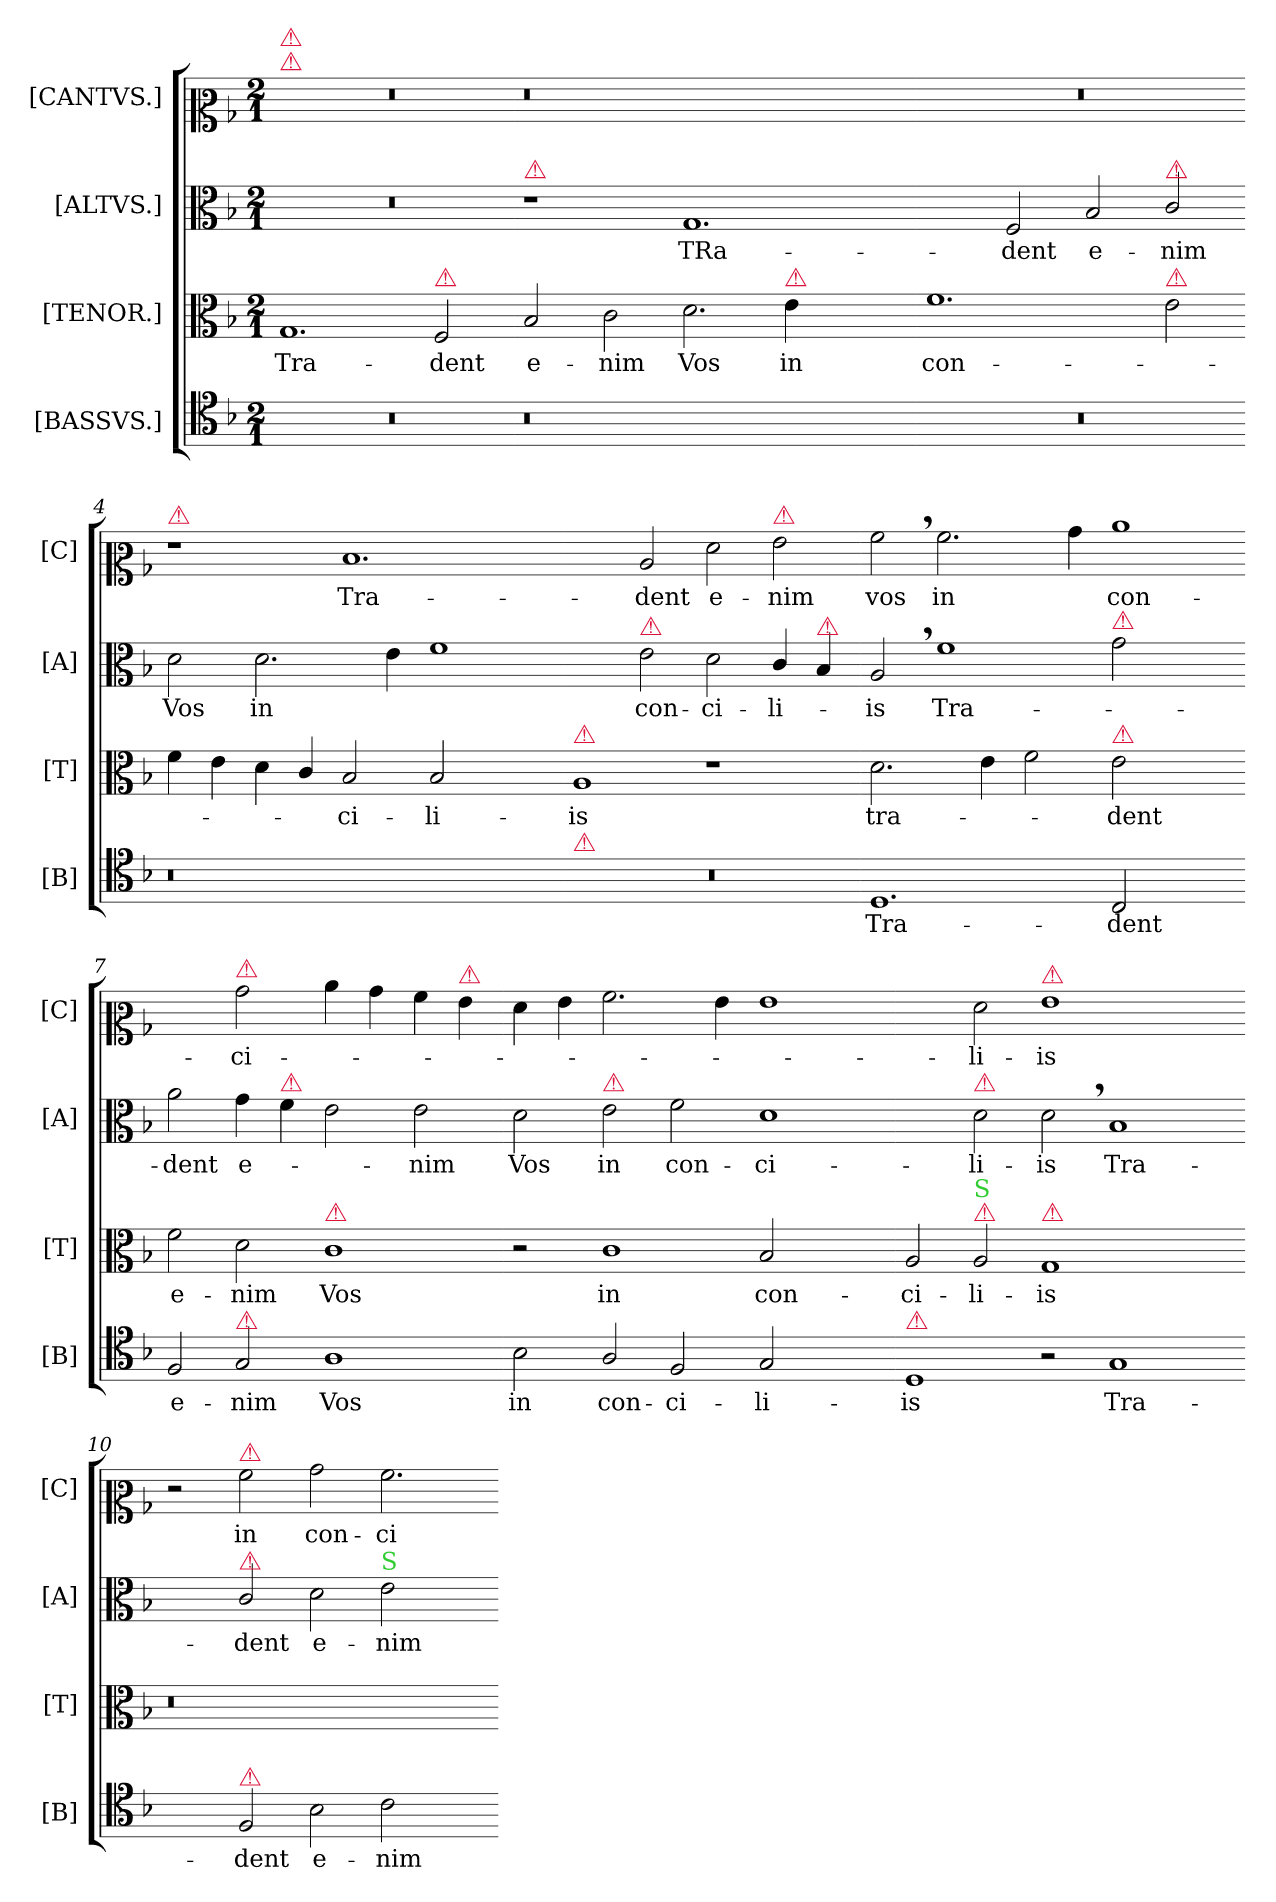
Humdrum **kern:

**kern	**text	**kern	**text	**kern	**text	**kern	**text
*part4	*part4	*part3	*part3	*part2	*part2	*part1	*part1
*staff4	*staff4	*staff3	*staff3	*staff2	*staff2	*staff1	*staff1
*I"[BASSVS.]	*	*I"[TENOR.]	*	*I"[ALTVS.]	*	*I"[CANTVS.]	*
*I'[B]	*	*I'[T]	*	*I'[A]	*	*I'[C]	*
*clefC4	*	*clefC3	*	*clefC3	*	*clefC2	*
*k[b-]	*	*k[b-]	*	*k[b-]	*	*k[b-]	*
*M2/1	*	*M2/1	*	*M2/1	*	*M2/1	*
=1	=1	=1	=1	=1	=1	=1	=1
!	!	!	!	!	!	!LO:TX:a:color=crimson:t=⚠	!
!	!	!	!	!	!	!LO:TX:a:color=crimson:t=⚠	!
0r	.	1.G	Tra-	0r	.	0r	.
!	!	!LO:TX:a:color=crimson:t=⚠	!	!	!	!	!
.	.	2F/	-dent	.	.	.	.
=2-	=2-	=2-	=2-	=2-	=2-	=2-	=2-
!	!	!	!	!LO:TX:a:color=crimson:t=⚠	!	!	!
0r	.	2B-/	e-	1r	.	0r	.
.	.	2c\	-nim	.	.	.	.
.	.	2.d\	Vos	1.G	TRa-	.	.
!	!	!LO:TX:a:color=crimson:t=⚠	!	!	!	!	!
.	.	4e\	in	.	.	.	.
2ryy	.	2ryy	.	.	.	2ryy	.
=3-	=3-	=3-	=3-	=3-	=3-	=3-	=3-
0r	.	1.f	con-	2ryy	.	0r	.
.	.	.	.	2F/	-dent	.	.
.	.	.	.	2B-/	e-	.	.
!	!	!	!	!LO:TX:a:color=crimson:t=⚠	!	!	!
!	!	!LO:TX:a:color=crimson:t=⚠	!	!	!	!	!
.	.	2e\	.	2c/	-nim	.	.
=4-	=4-	=4-	=4-	=4-	=4-	=4-	=4-
!	!	!	!	!	!	!LO:TX:a:color=crimson:t=⚠	!
0r	.	4f\	.	2d\	Vos	1r	.
.	.	4e\	.	.	.	.	.
.	.	4d\	.	2.d\	in	.	.
.	.	4c/	.	.	.	.	.
.	.	2B-/	-ci-	.	.	1.d	Tra-
.	.	.	.	4e\	.	.	.
.	.	2B-/	-li-	1f\	.	.	.
2ryy	.	2ryy	.	.	.	.	.
=5-	=5-	=5-	=5-	=5-	=5-	=5-	=5-
!	!	!LO:TX:a:color=crimson:t=⚠	!	!	!	!	!
!LO:TX:a:color=crimson:t=⚠	!	!	!	!	!	!	!
0r	.	1A	-is	2ryy	.	2ryy	.
!	!	!	!	!LO:TX:a:color=crimson:t=⚠	!	!	!
.	.	.	.	2e\	con-	2c/	-dent
.	.	1r	.	2d\	-ci-	2f\	e-
!	!	!	!	!	!	!LO:TX:a:color=crimson:t=⚠	!
.	.	.	.	4c/	-li-	2g\	-nim
!	!	!	!	!LO:TX:a:color=crimson:t=⚠	!	!	!
.	.	.	.	4B-/	.	.	.
=6-	=6-	=6-	=6-	=6-	=6-	=6-	=6-
1.D	Tra-	2.d\	tra-	2A,/	-is	2a,\	vos
.	.	.	.	1f	Tra-	2.a\	in
.	.	4e\	.	.	.	.	.
.	.	2f\	.	.	.	.	.
.	.	.	.	.	.	4b-\	.
!	!	!	!	!LO:TX:a:color=crimson:t=⚠	!	!	!
!	!	!LO:TX:a:color=crimson:t=⚠	!	!	!	!	!
2C/	-dent	2e\	-dent	2g\	.	1cc\	con-
2ryy	.	2ryy	.	2ryy	.	.	.
=7-	=7-	=7-	=7-	=7-	=7-	=7-	=7-
2F/	e-	2f\	e-	2a\	-dent	2ryy	.
!	!	!	!	!	!	!LO:TX:a:color=crimson:t=⚠	!
!LO:TX:a:color=crimson:t=⚠	!	!	!	!	!	!	!
2G/	-nim	2d\	-nim	4g\	e-	2b-\	-ci-
!	!	!	!	!LO:TX:a:color=crimson:t=⚠	!	!	!
.	.	.	.	4f\	.	.	.
!	!	!LO:TX:a:color=crimson:t=⚠	!	!	!	!	!
1A	Vos	1c	Vos	2e\	.	4cc\	.
.	.	.	.	.	.	4b-\	.
.	.	.	.	2e\	-nim	4a\	.
!	!	!	!	!	!	!LO:TX:a:color=crimson:t=⚠	!
.	.	.	.	.	.	4g\	.
=8-	=8-	=8-	=8-	=8-	=8-	=8-	=8-
2B-\	in	2r	.	2d\	Vos	4f\	.
.	.	.	.	.	.	4g\	.
!	!	!	!	!LO:TX:a:color=crimson:t=⚠	!	!	!
2A/	con-	1c	in	2e\	in	2.a\	.
2F/	-ci-	.	.	2f\	con-	.	.
.	.	.	.	.	.	4g\	.
2G/	-li-	2B-/	con-	1d\	-ci-	1g\	.
2ryy	.	2ryy	.	.	.	.	.
=9-	=9-	=9-	=9-	=9-	=9-	=9-	=9-
!LO:TX:a:color=crimson:t=⚠	!	!	!	!	!	!	!
1D	-is	2A/	-ci-	2ryy	.	2ryy	.
!	!	!	!	!LO:TX:a:color=crimson:t=⚠	!	!	!
!	!	!LO:TX:a:color=crimson:t=⚠	!	!	!	!	!
!	!	!LO:TX:a:color=limegreen:t=S	!	!	!	!	!
.	.	2A/	-li-	2d\	-li-	2f\	-li-
!	!	!	!	!	!	!LO:TX:a:color=crimson:t=⚠	!
!	!	!LO:TX:a:color=crimson:t=⚠	!	!	!	!	!
2r	.	1G	-is	2d,<\	-is	1g	-is
!	!LO:LY:i	!	!	!	!	!	!
1G/	Tra-	.	.	1B-/	Tra-	.	.
.	.	2ryy	.	.	.	2ryy	.
=10-	=10-	=10-	=10-	=10-	=10-	=10-	=10-
2ryy	.	0r	.	2ryy	.	2r	.
!	!	!	!	!	!	!LO:TX:a:color=crimson:t=⚠	!
!	!	!	!	!LO:TX:a:color=crimson:t=⚠	!	!	!
!LO:TX:a:color=crimson:t=⚠	!	!	!	!	!	!	!
!	!LO:LY:i	!	!	!	!	!	!
2F/	-dent	.	.	2c/	-dent	2a\	in
!	!LO:LY:i	!	!	!	!	!	!
2B-\	e-	.	.	2d\	e-	2b-\	con-
!	!	!	!	!LO:TX:a:color=limegreen:t=S	!	!	!
!	!LO:LY:i	!	!	!	!	!	!
2c\	-nim	.	.	2e\	-nim	2.a\	-ci-
4ryy	.	4ryy	.	4ryy	.	.	.
=-	=-	=-	=-	=-	=-	=-	=-
*-	*-	*-	*-	*-	*-	*-	*-
